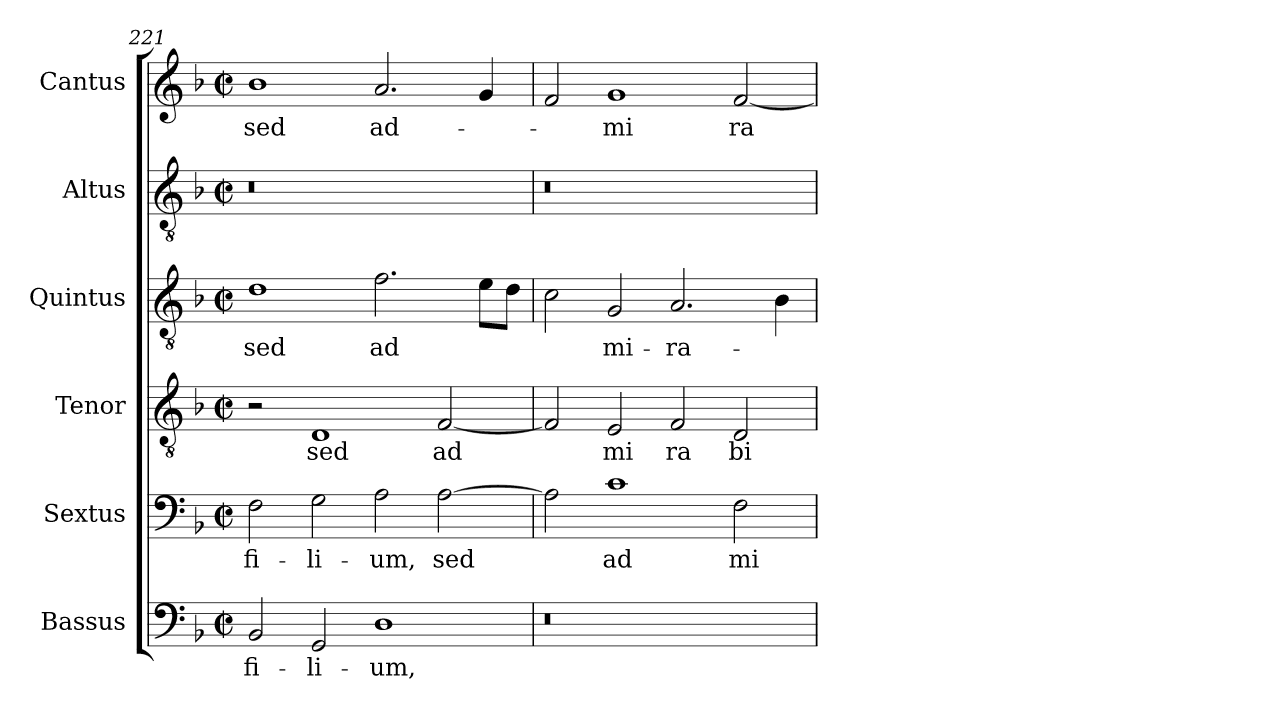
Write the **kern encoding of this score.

**kern	**text	**kern	**text	**kern	**text	**kern	**text	**kern	**kern	**text
*part6	*part6	*part5	*part5	*part4	*part4	*part3	*part3	*part2	*part1	*part1
*staff6	*staff6	*staff5	*staff5	*staff4	*staff4	*staff3	*staff3	*staff2	*staff1	*staff1
*I"Bassus	*	*I"Sextus	*	*I"Tenor	*	*I"Quintus	*	*I"Altus	*I"Cantus	*
*clefF4	*	*clefF4	*	*clefGv2	*	*clefGv2	*	*clefGv2	*clefG2	*
*k[b-]	*	*k[b-]	*	*k[b-]	*	*k[b-]	*	*k[b-]	*k[b-]	*
*F:	*	*F:	*	*F:	*	*F:	*	*F:	*F:	*
*M2/2	*	*M2/2	*	*M2/2	*	*M2/2	*	*M2/2	*M2/2	*
*met(c|)	*	*met(c|)	*	*met(c|)	*	*met(c|)	*	*met(c|)	*met(c|)	*
=221	=221	=221	=221	=221	=221	=221	=221	=221	=221	=221
!	!LO:LY:b:cj	!	!LO:LY:b:cj	!	!	!	!LO:LY:b:cj	!	!	!LO:LY:b:cj
2BB-/	fi-	2F\	fi-	2r	.	1d	sed	0r	1b-	sed
!	!LO:LY:b:cj	!	!LO:LY:b:cj	!	!LO:LY:b:cj	!	!	!	!	!
2GG/	-li-	2G\	-li-	1D	sed	.	.	.	.	.
!	!LO:LY:b:cj	!	!LO:LY:b:cj	!	!	!	!LO:LY:b:cj	!	!	!LO:LY:b:cj
1D	-um,	2A\	-um,	.	.	2.f\	ad	.	2.a/	ad-
!	!	!	!LO:LY:b	!	!LO:LY:b:cj	!	!	!	!	!
.	.	[>2A\	sed	[>2F/	ad	.	.	.	.	.
.	.	.	.	.	.	8e\L	.	.	4g/	.
.	.	.	.	.	.	8d\J	.	.	.	.
!!LO:PB:g=z
=222	=222	=222	=222	=222	=222	=222	=222	=222	=222	=222
0r	.	2A\]	.	2F/]	.	2c\	.	0r	2f/	.
!	!	!	!LO:LY:b:cj	!	!LO:LY:b:cj	!	!LO:LY:b:cj	!	!	!LO:LY:b:cj
.	.	1c	ad	2E/	mi	2G/	mi-	.	1g	-mi
!	!	!	!	!	!LO:LY:b:cj	!	!LO:LY:b:cj	!	!	!
.	.	.	.	2F/	ra	2.A/	-ra-	.	.	.
!	!	!	!LO:LY:b:cj	!	!LO:LY:b:cj	!	!	!	!	!LO:LY:b:cj
.	.	2F\	mi	2D/	bi	.	.	.	[<2f/	ra
.	.	.	.	.	.	4B-\	.	.	.	.
=	=	=	=	=	=	=	=	=	=	=
*-	*-	*-	*-	*-	*-	*-	*-	*-	*-	*-
